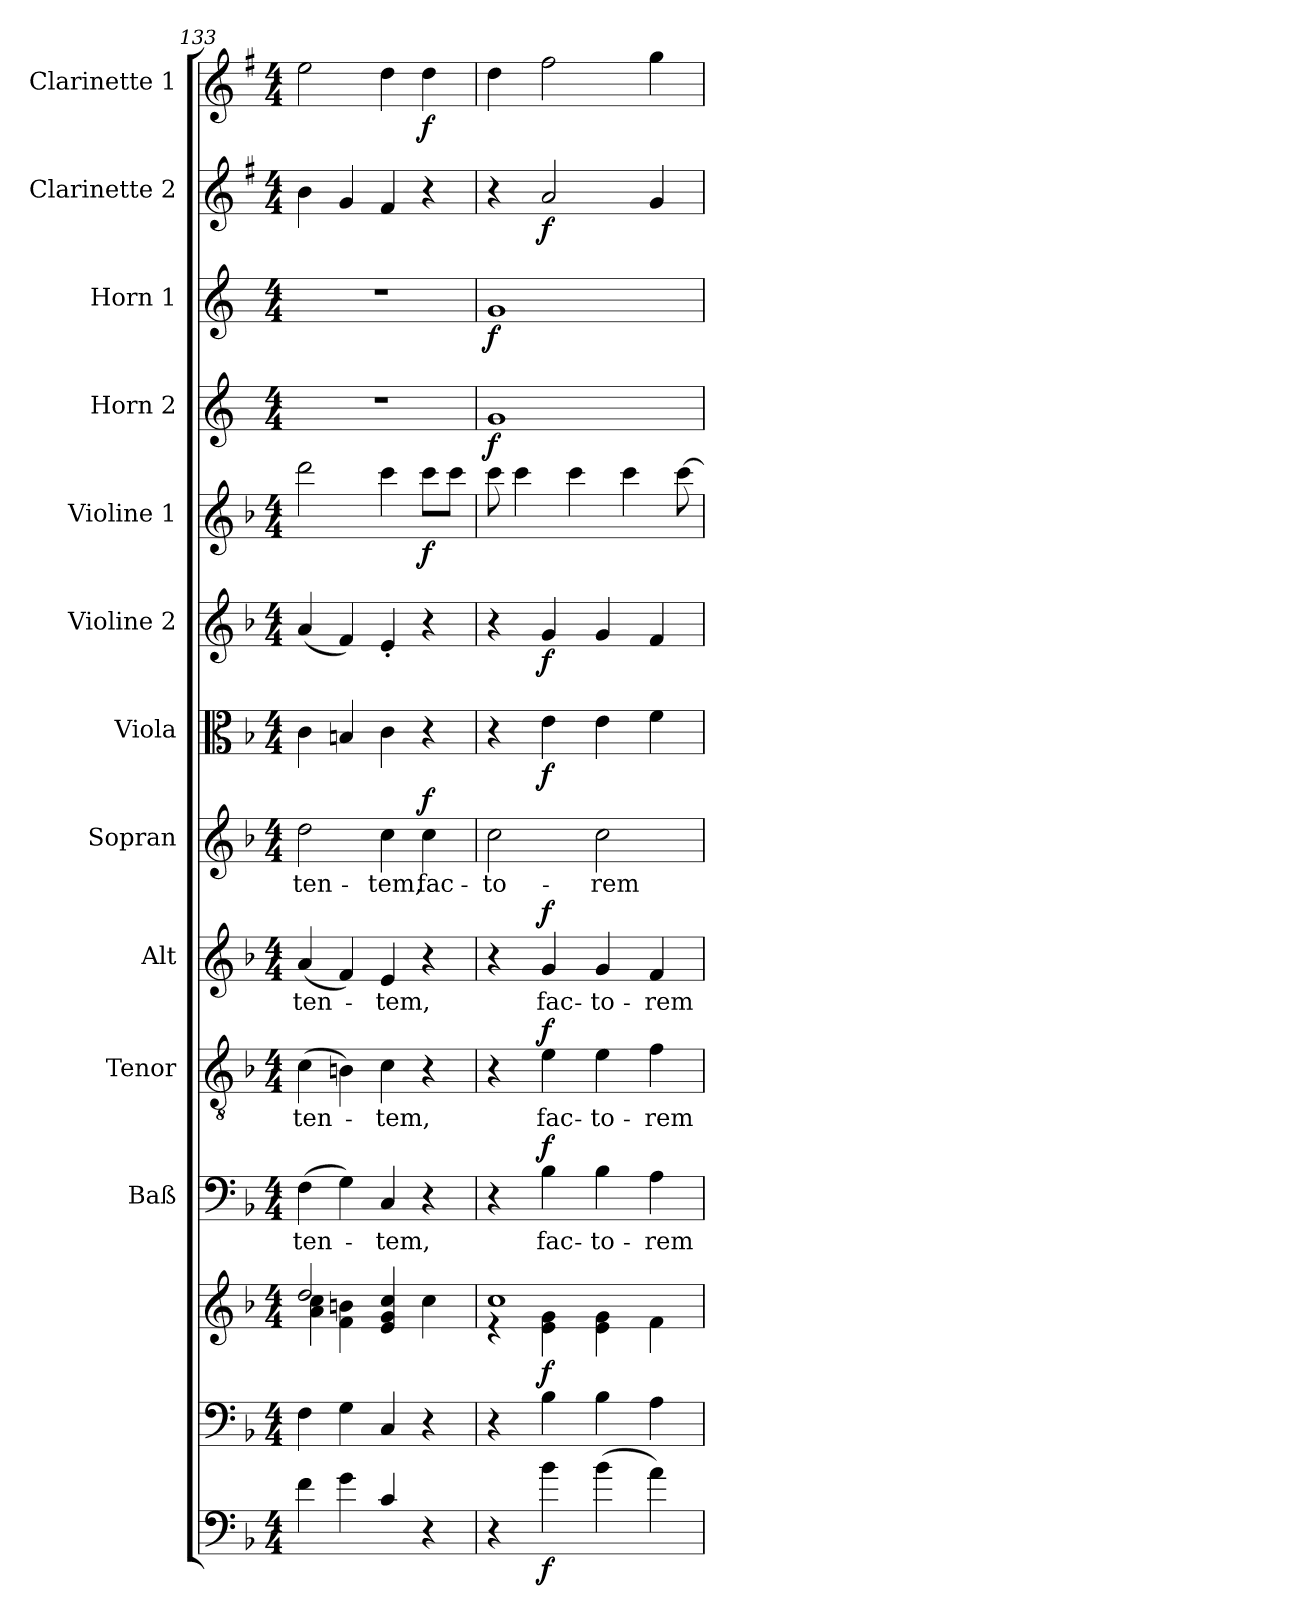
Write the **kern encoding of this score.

**kern	**dynam	**kern	**kern	**dynam	**kern	**text	**dynam	**kern	**text	**dynam	**kern	**text	**dynam	**kern	**text	**dynam	**kern	**dynam	**kern	**dynam	**kern	**dynam	**kern	**dynam	**kern	**dynam	**kern	**dynam	**kern	**dynam
*part13	*part13	*part12	*part12	*part12	*part11	*part11	*part11	*part10	*part10	*part10	*part9	*part9	*part9	*part8	*part8	*part8	*part7	*part7	*part6	*part6	*part5	*part5	*part4	*part4	*part3	*part3	*part2	*part2	*part1	*part1
*staff14	*staff14	*staff13	*staff12	*staff12/13	*staff11	*staff11	*staff11	*staff10	*staff10	*staff10	*staff9	*staff9	*staff9	*staff8	*staff8	*staff8	*staff7	*staff7	*staff6	*staff6	*staff5	*staff5	*staff4	*staff4	*staff3	*staff3	*staff2	*staff2	*staff1	*staff1
*	*	*	*	*	*I"Baß	*	*	*I"Tenor	*	*	*I"Alt	*	*	*I"Sopran	*	*	*I"Viola	*	*I"Violine 2	*	*I"Violine 1	*	*I"Horn 2	*	*I"Horn 1	*	*I"Clarinette 2	*	*I"Clarinette 1	*
*	*	*	*	*	*I'Baß	*	*	*I'Ten	*	*	*I'Alt	*	*	*I'Sop	*	*	*I'Vla.	*	*I'Vln. 2	*	*I'Vln. 1	*	*I'Hrn. 2	*	*I'Hrn. 1	*	*	*	*	*
*clefF4	*	*clefF4	*clefG2	*	*clefF4	*	*	*clefGv2	*	*	*clefG2	*	*	*clefG2	*	*	*clefC3	*	*clefG2	*	*clefG2	*	*clefG2	*	*clefG2	*	*clefG2	*	*clefG2	*
*ITrd7c12	*	*	*	*	*	*	*	*	*	*	*	*	*	*	*	*	*	*	*	*	*	*	*ITrd4c7	*	*ITrd4c7	*	*ITrd1c2	*	*ITrd1c2	*
*k[b-]	*	*k[b-]	*k[b-]	*	*k[b-]	*	*	*k[b-]	*	*	*k[b-]	*	*	*k[b-]	*	*	*k[b-]	*	*k[b-]	*	*k[b-]	*	*k[b-]	*	*k[b-]	*	*k[b-]	*	*k[b-]	*
*F:	*	*F:	*F:	*	*F:	*	*	*F:	*	*	*F:	*	*	*F:	*	*	*F:	*	*F:	*	*F:	*	*F:	*	*F:	*	*F:	*	*F:	*
*M4/4	*	*M4/4	*M4/4	*	*M4/4	*	*	*M4/4	*	*	*M4/4	*	*	*M4/4	*	*	*M4/4	*	*M4/4	*	*M4/4	*	*M4/4	*	*M4/4	*	*M4/4	*	*M4/4	*
=133	=133	=133	=133	=133	=133	=133	=133	=133	=133	=133	=133	=133	=133	=133	=133	=133	=133	=133	=133	=133	=133	=133	=133	=133	=133	=133	=133	=133	=133	=133
*	*	*	*^	*	*	*	*	*	*	*	*	*	*	*	*	*	*	*	*	*	*	*	*	*	*	*	*	*	*	*
!	!	!	!	!	!	!	!LO:LY:b	!	!	!LO:LY:b	!	!	!LO:LY:b	!	!	!LO:LY:b	!	!	!	!	!	!	!	!	!	!	!	!	!	!	!
4F\	.	4F\	2dd/	4a\ 4cc\	.	(>4F\	-ten-	.	(>4c\	-ten-	.	(<4a/	-ten-	.	2dd\	-ten-	.	4c\	.	(<4a/	.	2ddd\	.	1r	.	1r	.	4a\	.	2dd\	.
4G\	.	4G\	.	4f\ 4bn\	.	4G\)	.	.	4Bn\)	.	.	4f/)	.	.	.	.	.	4Bn/	.	4f/)	.	.	.	.	.	.	.	4f/	.	.	.
!	!	!	!	!	!	!	!LO:LY:b	!	!	!LO:LY:b	!	!	!LO:LY:b	!	!	!LO:LY:b	!	!	!	!	!	!	!	!	!	!	!	!	!	!	!
4C/	.	4C/	4e/ 4g/ 4cc/	2ryy	.	4C/	-tem,	.	4c\	-tem,	.	4e/	-tem,	.	4cc\	-tem,	.	4c\	.	4e'</	.	4ccc\	.	.	.	.	.	4e/	.	4cc\	.
!	!	!	!	!	!	!	!	!	!	!	!	!	!	!	!	!LO:LY:b	!LO:DY:a	!	!	!	!	!	!LO:DY:b	!	!	!	!	!	!	!	!LO:DY:b
4r	.	4r	4cc\	.	.	4r	.	.	4r	.	.	4r	.	.	4cc\	fac-	f	4r	.	4r	.	8ccc\L	f	.	.	.	.	4r	.	4cc\	f
.	.	.	.	.	.	.	.	.	.	.	.	.	.	.	.	.	.	.	.	.	.	8ccc\J	.	.	.	.	.	.	.	.	.
=134	=134	=134	=134	=134	=134	=134	=134	=134	=134	=134	=134	=134	=134	=134	=134	=134	=134	=134	=134	=134	=134	=134	=134	=134	=134	=134	=134	=134	=134	=134	=134
!	!	!	!	!	!	!	!	!	!	!	!	!	!	!	!	!LO:LY:b	!	!	!	!	!	!	!	!	!LO:DY:b	!	!LO:DY:b	!	!	!	!
4r	.	4r	1cc	4re	.	4r	.	.	4r	.	.	4r	.	.	2cc\	-to-	.	4r	.	4r	.	8ccc\	.	1c	f	1c	f	4r	.	4cc\	.
.	.	.	.	.	.	.	.	.	.	.	.	.	.	.	.	.	.	.	.	.	.	4ccc\	.	.	.	.	.	.	.	.	.
!	!LO:DY:b	!	!	!	!LO:DY:a=2	!	!LO:LY:b	!LO:DY:a	!	!LO:LY:b	!LO:DY:a	!	!LO:LY:b	!LO:DY:a	!	!	!	!	!LO:DY:b	!	!LO:DY:b	!	!	!	!	!	!	!	!LO:DY:b	!	!
4B-\	f	4B-\	.	4e\ 4g\	f	4B-\	fac-	f	4e\	fac-	f	4g/	fac-	f	.	.	.	4e\	f	4g/	f	.	.	.	.	.	.	2g/	f	2ee\	.
.	.	.	.	.	.	.	.	.	.	.	.	.	.	.	.	.	.	.	.	.	.	4ccc\	.	.	.	.	.	.	.	.	.
!	!	!	!	!	!	!	!LO:LY:b	!	!	!LO:LY:b	!	!	!LO:LY:b	!	!	!LO:LY:b	!	!	!	!	!	!	!	!	!	!	!	!	!	!	!
(>4B-\	.	4B-\	.	4e\ 4g\	.	4B-\	-to-	.	4e\	-to-	.	4g/	-to-	.	2cc\	-rem	.	4e\	.	4g/	.	.	.	.	.	.	.	.	.	.	.
.	.	.	.	.	.	.	.	.	.	.	.	.	.	.	.	.	.	.	.	.	.	4ccc\	.	.	.	.	.	.	.	.	.
!	!	!	!	!	!	!	!LO:LY:b	!	!	!LO:LY:b	!	!	!LO:LY:b	!	!	!	!	!	!	!	!	!	!	!	!	!	!	!	!	!	!
4A\)	.	4A\	.	4f\	.	4A\	-rem	.	4f\	-rem	.	4f/	-rem	.	.	.	.	4f\	.	4f/	.	.	.	.	.	.	.	4f/	.	4ff\	.
.	.	.	.	.	.	.	.	.	.	.	.	.	.	.	.	.	.	.	.	.	.	[8ccc\	.	.	.	.	.	.	.	.	.
*	*	*	*v	*v	*	*	*	*	*	*	*	*	*	*	*	*	*	*	*	*	*	*	*	*	*	*	*	*	*	*	*
=	=	=	=	=	=	=	=	=	=	=	=	=	=	=	=	=	=	=	=	=	=	=	=	=	=	=	=	=	=	=
*-	*-	*-	*-	*-	*-	*-	*-	*-	*-	*-	*-	*-	*-	*-	*-	*-	*-	*-	*-	*-	*-	*-	*-	*-	*-	*-	*-	*-	*-	*-
